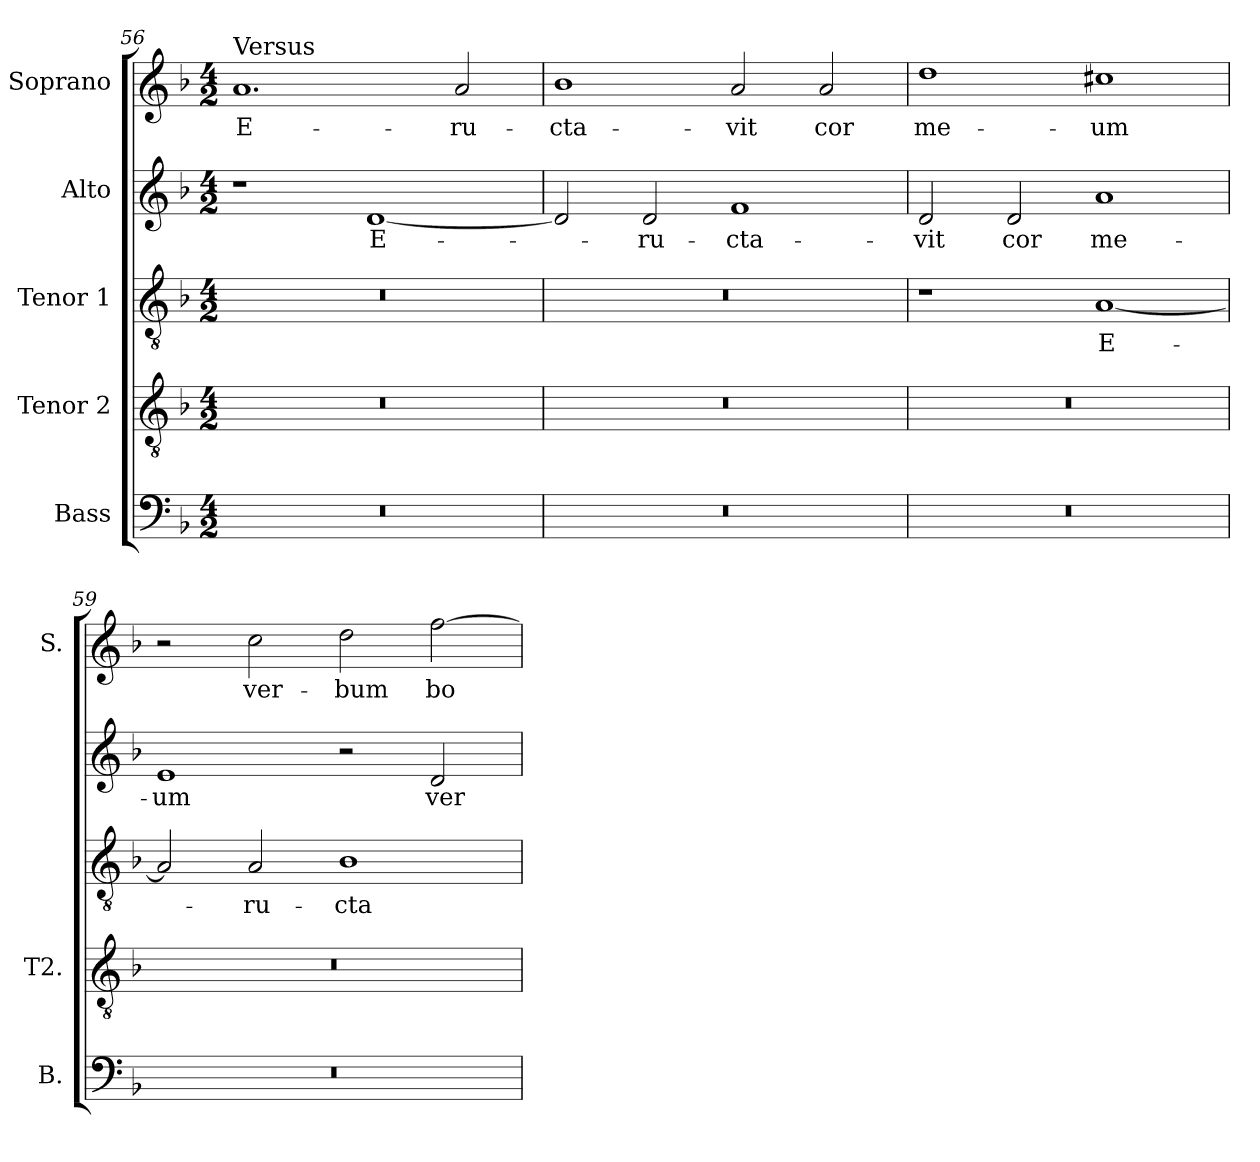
**kern	**kern	**kern	**text	**kern	**text	**kern	**text
*part5	*part4	*part3	*part3	*part2	*part2	*part1	*part1
*staff5	*staff4	*staff3	*staff3	*staff2	*staff2	*staff1	*staff1
*I"Bass	*I"Tenor 2	*I"Tenor 1	*	*I"Alto	*	*I"Soprano	*
*I'B.	*I'T2.	*	*	*	*	*I'S.	*
!!LO:LB:g=z
*clefF4	*clefGv2	*clefGv2	*	*clefG2	*	*clefG2	*
*	*ITrd7c12	*ITrd7c12	*	*	*	*	*
*k[b-]	*k[b-]	*k[b-]	*	*k[b-]	*	*k[b-]	*
*F:	*F:	*F:	*	*F:	*	*F:	*
*M4/2	*M4/2	*M4/2	*	*M4/2	*	*M4/2	*
=56	=56	=56	=56	=56	=56	=56	=56
!LO:N:vis=1	!LO:N:vis=1	!LO:N:vis=1	!	!	!	!	!
!	!	!	!	!	!	!LO:TX:a:t=Versus	!
!	!	!	!	!	!	!	!LO:LY:b:color=#000000
0r	0r	0r	.	1r	.	1.ai	E-
!	!	!	!	!	!LO:LY:b:color=#000000	!	!
.	.	.	.	[1di	E-	.	.
!	!	!	!	!	!	!	!LO:LY:b:color=#000000
.	.	.	.	.	.	2ai/	-ru-
=57	=57	=57	=57	=57	=57	=57	=57
!LO:N:vis=1	!LO:N:vis=1	!LO:N:vis=1	!	!	!	!	!
!	!	!	!	!	!	!	!LO:LY:b:color=#000000
0r	0r	0r	.	2di/]	.	1b-i	-cta-
!	!	!	!	!	!LO:LY:b:color=#000000	!	!
.	.	.	.	2di/	-ru-	.	.
!	!	!	!	!	!LO:LY:b:color=#000000	!	!
!	!	!	!	!	!	!	!LO:LY:b:color=#000000
.	.	.	.	1fi	-cta-	2ai/	-vit
!	!	!	!	!	!	!	!LO:LY:b:color=#000000
.	.	.	.	.	.	2ai/	cor
=58	=58	=58	=58	=58	=58	=58	=58
!LO:N:vis=1	!LO:N:vis=1	!	!	!	!	!	!
!	!	!	!	!	!LO:LY:b:color=#000000	!	!
!	!	!	!	!	!	!	!LO:LY:b:color=#000000
0r	0r	1r	.	2di/	-vit	1ddi	me-
!	!	!	!	!	!LO:LY:b:color=#000000	!	!
.	.	.	.	2di/	cor	.	.
!	!	!	!LO:LY:b:color=#000000	!	!	!	!
!	!	!	!	!	!LO:LY:b:color=#000000	!	!
!	!	!	!	!	!	!	!LO:LY:b:color=#000000
.	.	[1AAi	E-	1ai	me-	1cc#Xi	-um
=59	=59	=59	=59	=59	=59	=59	=59
!LO:N:vis=1	!LO:N:vis=1	!	!	!	!	!	!
!	!	!	!	!	!LO:LY:b:color=#000000	!	!
0r	0r	2AAi/]	.	1ei	-um	2r	.
!	!	!	!LO:LY:b:color=#000000	!	!	!	!
!	!	!	!	!	!	!	!LO:LY:b:color=#000000
.	.	2AAi/	-ru-	.	.	2cci\	ver-
!	!	!	!LO:LY:b:color=#000000	!	!	!	!
!	!	!	!	!	!	!	!LO:LY:b:color=#000000
.	.	1BB-i	-cta-	2r	.	2ddi\	-bum
!	!	!	!	!	!LO:LY:b:color=#000000	!	!
!	!	!	!	!	!	!	!LO:LY:b:color=#000000
.	.	.	.	2di/	ver-	[2ffi\	bo-
=	=	=	=	=	=	=	=
*-	*-	*-	*-	*-	*-	*-	*-
